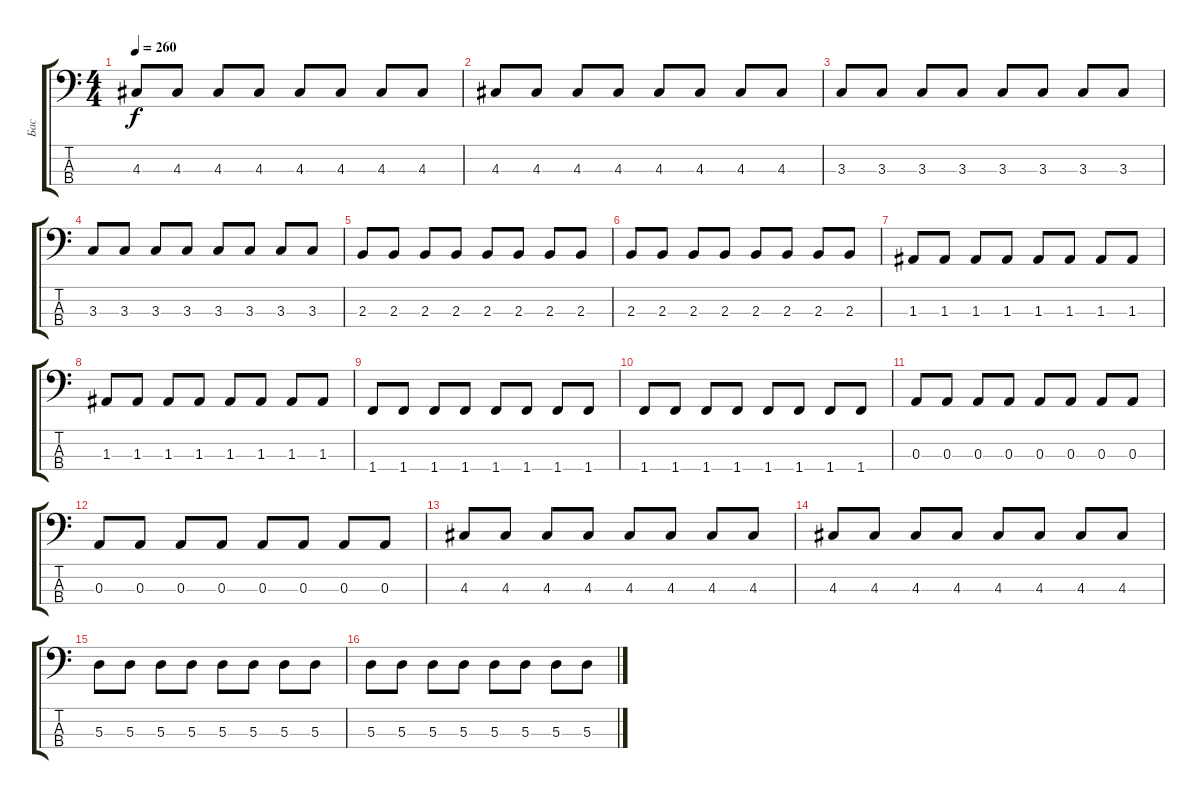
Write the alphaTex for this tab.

\track ("Бас" "Бас") {instrument electricbasspick}
\staff {score tabs}
\tuning (G2 D2 A1 E1) {hide}
\ts (4 4)
\tempo 260
\clef f4
\ks c
4.3.8{dy f} 4.3.8 4.3.8 4.3.8 4.3.8 4.3.8 4.3.8 4.3.8 |
4.3.8 4.3.8 4.3.8 4.3.8 4.3.8 4.3.8 4.3.8 4.3.8 |
3.3.8 3.3.8 3.3.8 3.3.8 3.3.8 3.3.8 3.3.8 3.3.8 |
3.3.8 3.3.8 3.3.8 3.3.8 3.3.8 3.3.8 3.3.8 3.3.8 |
2.3.8 2.3.8 2.3.8 2.3.8 2.3.8 2.3.8 2.3.8 2.3.8 |
2.3.8 2.3.8 2.3.8 2.3.8 2.3.8 2.3.8 2.3.8 2.3.8 |
1.3.8 1.3.8 1.3.8 1.3.8 1.3.8 1.3.8 1.3.8 1.3.8 |
1.3.8 1.3.8 1.3.8 1.3.8 1.3.8 1.3.8 1.3.8 1.3.8 |
1.4.8 1.4.8 1.4.8 1.4.8 1.4.8 1.4.8 1.4.8 1.4.8 |
1.4.8 1.4.8 1.4.8 1.4.8 1.4.8 1.4.8 1.4.8 1.4.8 |
0.3.8 0.3.8 0.3.8 0.3.8 0.3.8 0.3.8 0.3.8 0.3.8 |
0.3.8 0.3.8 0.3.8 0.3.8 0.3.8 0.3.8 0.3.8 0.3.8 |
4.3.8 4.3.8 4.3.8 4.3.8 4.3.8 4.3.8 4.3.8 4.3.8 |
4.3.8 4.3.8 4.3.8 4.3.8 4.3.8 4.3.8 4.3.8 4.3.8 |
5.3.8 5.3.8 5.3.8 5.3.8 5.3.8 5.3.8 5.3.8 5.3.8 |
5.3.8 5.3.8 5.3.8 5.3.8 5.3.8 5.3.8 5.3.8 5.3.8
